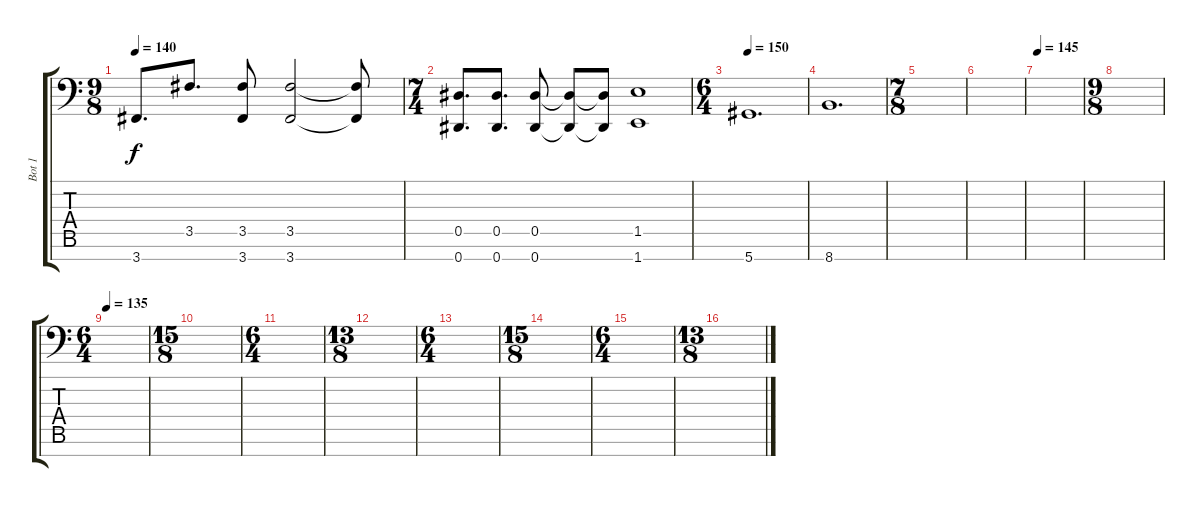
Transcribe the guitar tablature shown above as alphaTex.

\track ("Bot 1" "Bot 1") {instrument distortionguitar}
\staff {score tabs}
\tuning (Bb3 F3 Db3 Ab2 Eb2 Ab1 Eb1) {hide}
\ts (9 8)
\tempo 140
\clef f4
\ks c
3.7.8{d dy f} 3.5.8{d} (3.5 3.7).8 (3.5 3.7).2 (3.5{t} 3.7{t}).8 |
\ts (7 4)
(0.5 0.7).8{d} (0.5 0.7).8{d} (0.5 0.7).8 (0.5{t} 0.7{t}).8 (0.5{t} 0.7{t}).8 (1.5 1.7).1 |
\ts (6 4)
\tempo 150
5.7.1{d} |
8.7.1{d} |
\ts (7 8)
|
|
\tempo 145
|
\ts (9 8)
|
\ts (6 4)
\tempo 135
|
\ts (15 8)
|
\ts (6 4)
|
\ts (13 8)
|
\ts (6 4)
|
\ts (15 8)
|
\ts (6 4)
|
\ts (13 8)
